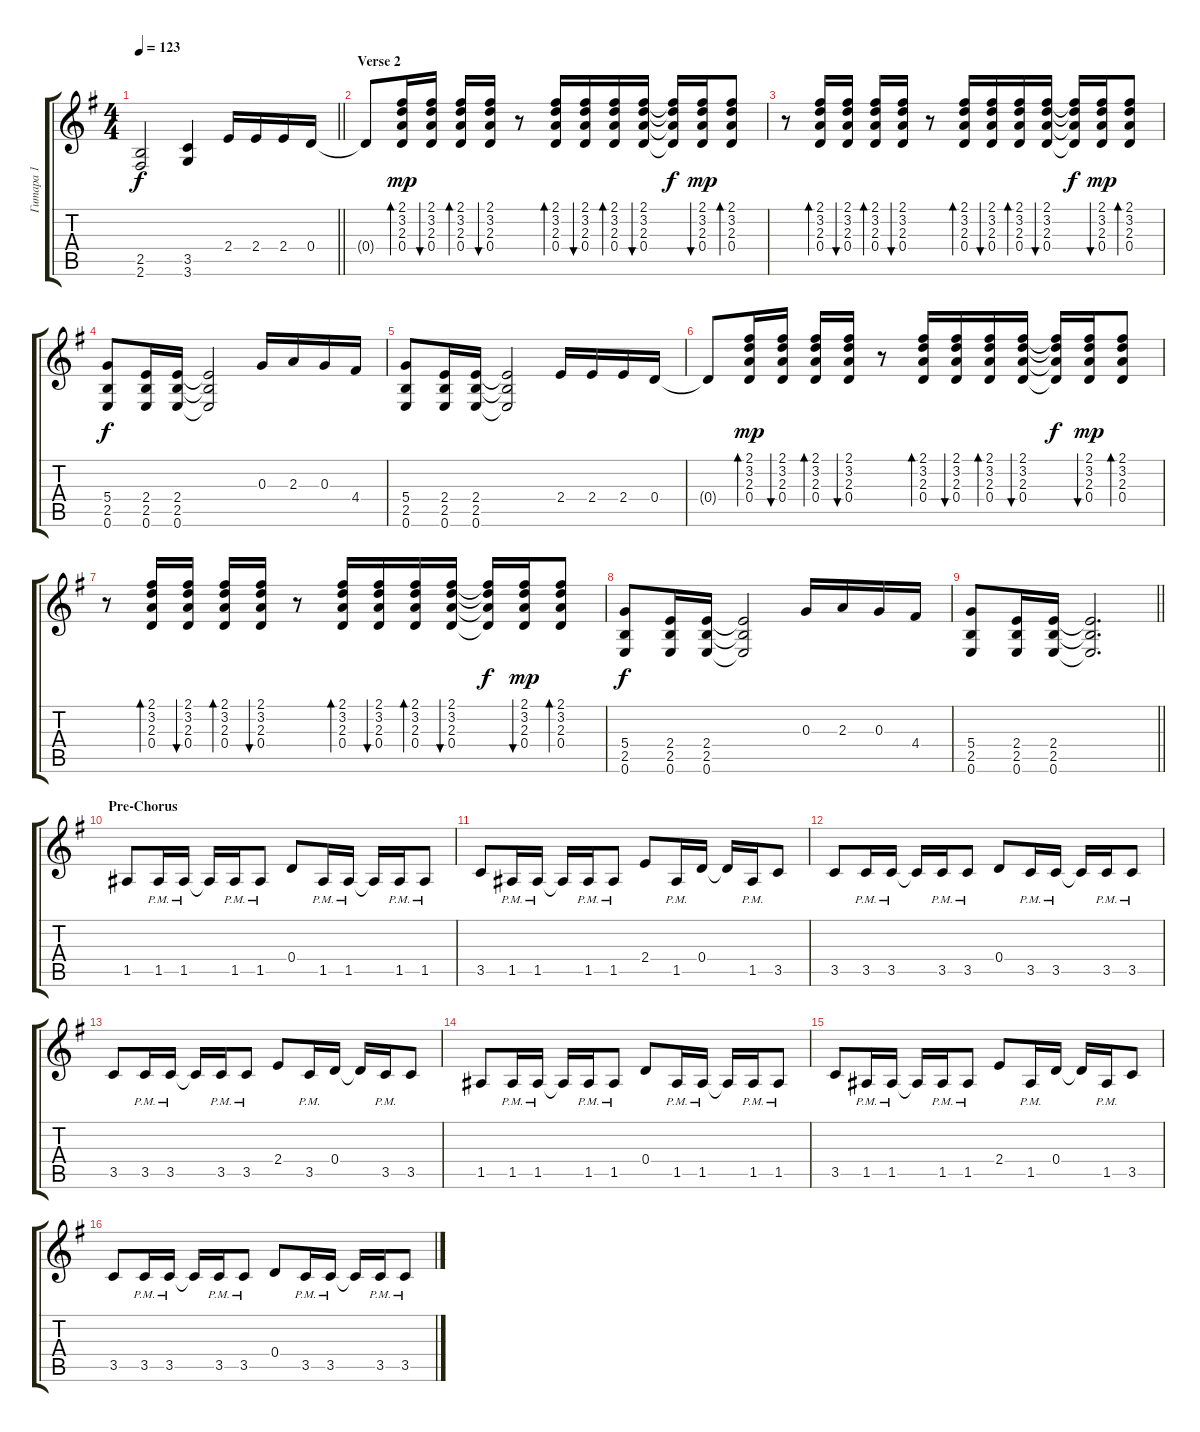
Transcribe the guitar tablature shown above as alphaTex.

\track ("Гитара 1" "Гитара 1") {instrument distortionguitar}
\staff {score tabs}
\tuning (E4 B3 G3 D3 A2 E2) {hide}
\ts (4 4)
\tempo 123
\clef g2
\barLineRight lightlight
\ks eminor
(2.5 2.6).2{dy f} (3.5 3.6).4 2.4.16 2.4.16 2.4.16 0.4.16 |
\section ("" "Verse 2")
0.4{t}.8 (2.1 3.2 2.3 0.4).16{bd 60 dy mp} (2.1 3.2 2.3 0.4).16{bu 60} (2.1 3.2 2.3 0.4).16{bd 60} (2.1 3.2 2.3 0.4).16{bu 60} r.8 (2.1 3.2 2.3 0.4).16{bd 60} (2.1 3.2 2.3 0.4).16{bu 60} (2.1 3.2 2.3 0.4).16{bd 60} (2.1 3.2 2.3 0.4).16{bu 60} (2.1{t} 3.2{t} 2.3{t} 0.4{t}).16{dy f} (2.1 3.2 2.3 0.4).16{bu 60 dy mp} (2.1 3.2 2.3 0.4).8{bd 60} |
r.8 (2.1 3.2 2.3 0.4).16{bd 60} (2.1 3.2 2.3 0.4).16{bu 60} (2.1 3.2 2.3 0.4).16{bd 60} (2.1 3.2 2.3 0.4).16{bu 60} r.8 (2.1 3.2 2.3 0.4).16{bd 60} (2.1 3.2 2.3 0.4).16{bu 60} (2.1 3.2 2.3 0.4).16{bd 60} (2.1 3.2 2.3 0.4).16{bu 60} (2.1{t} 3.2{t} 2.3{t} 0.4{t}).16{dy f} (2.1 3.2 2.3 0.4).16{bu 60 dy mp} (2.1 3.2 2.3 0.4).8{bd 60} |
(5.4 2.5 0.6).8{dy f} (2.4 2.5 0.6).16 (2.4 2.5 0.6).16 (2.4{t} 2.5{t} 0.6{t}).2 0.3.16 2.3.16 0.3.16 4.4.16 |
(5.4 2.5 0.6).8 (2.4 2.5 0.6).16 (2.4 2.5 0.6).16 (2.4{t} 2.5{t} 0.6{t}).2 2.4.16 2.4.16 2.4.16 0.4.16 |
0.4{t}.8 (2.1 3.2 2.3 0.4).16{bd 60 dy mp} (2.1 3.2 2.3 0.4).16{bu 60} (2.1 3.2 2.3 0.4).16{bd 60} (2.1 3.2 2.3 0.4).16{bu 60} r.8 (2.1 3.2 2.3 0.4).16{bd 60} (2.1 3.2 2.3 0.4).16{bu 60} (2.1 3.2 2.3 0.4).16{bd 60} (2.1 3.2 2.3 0.4).16{bu 60} (2.1{t} 3.2{t} 2.3{t} 0.4{t}).16{dy f} (2.1 3.2 2.3 0.4).16{bu 60 dy mp} (2.1 3.2 2.3 0.4).8{bd 60} |
r.8 (2.1 3.2 2.3 0.4).16{bd 60} (2.1 3.2 2.3 0.4).16{bu 60} (2.1 3.2 2.3 0.4).16{bd 60} (2.1 3.2 2.3 0.4).16{bu 60} r.8 (2.1 3.2 2.3 0.4).16{bd 60} (2.1 3.2 2.3 0.4).16{bu 60} (2.1 3.2 2.3 0.4).16{bd 60} (2.1 3.2 2.3 0.4).16{bu 60} (2.1{t} 3.2{t} 2.3{t} 0.4{t}).16{dy f} (2.1 3.2 2.3 0.4).16{bu 60 dy mp} (2.1 3.2 2.3 0.4).8{bd 60} |
(5.4 2.5 0.6).8{dy f} (2.4 2.5 0.6).16 (2.4 2.5 0.6).16 (2.4{t} 2.5{t} 0.6{t}).2 0.3.16 2.3.16 0.3.16 4.4.16 |
\barLineRight lightlight
(5.4 2.5 0.6).8 (2.4 2.5 0.6).16 (2.4 2.5 0.6).16 (2.4{t} 2.5{t} 0.6{t}).2{d} |
\section ("" "Pre-Chorus")
1.5.8 1.5{pm}.16 1.5{pm}.16 1.5{t}.16 1.5{pm}.16 1.5{pm}.8 0.4.8 1.5{pm}.16 1.5{pm}.16 1.5{t}.16 1.5{pm}.16 1.5{pm}.8 |
3.5.8 1.5{pm}.16 1.5{pm}.16 1.5{t}.16 1.5{pm}.16 1.5{pm}.8 2.4.8 1.5{pm}.16 0.4.16 0.4{t}.16 1.5{pm}.16 3.5.8 |
3.5.8 3.5{pm}.16 3.5{pm}.16 3.5{t}.16 3.5{pm}.16 3.5{pm}.8 0.4.8 3.5{pm}.16 3.5{pm}.16 3.5{t}.16 3.5{pm}.16 3.5{pm}.8 |
3.5.8 3.5{pm}.16 3.5{pm}.16 3.5{t}.16 3.5{pm}.16 3.5{pm}.8 2.4.8 3.5{pm}.16 0.4.16 0.4{t}.16 3.5{pm}.16 3.5.8 |
1.5.8 1.5{pm}.16 1.5{pm}.16 1.5{t}.16 1.5{pm}.16 1.5{pm}.8 0.4.8 1.5{pm}.16 1.5{pm}.16 1.5{t}.16 1.5{pm}.16 1.5{pm}.8 |
3.5.8 1.5{pm}.16 1.5{pm}.16 1.5{t}.16 1.5{pm}.16 1.5{pm}.8 2.4.8 1.5{pm}.16 0.4.16 0.4{t}.16 1.5{pm}.16 3.5.8 |
3.5.8 3.5{pm}.16 3.5{pm}.16 3.5{t}.16 3.5{pm}.16 3.5{pm}.8 0.4.8 3.5{pm}.16 3.5{pm}.16 3.5{t}.16 3.5{pm}.16 3.5{pm}.8
